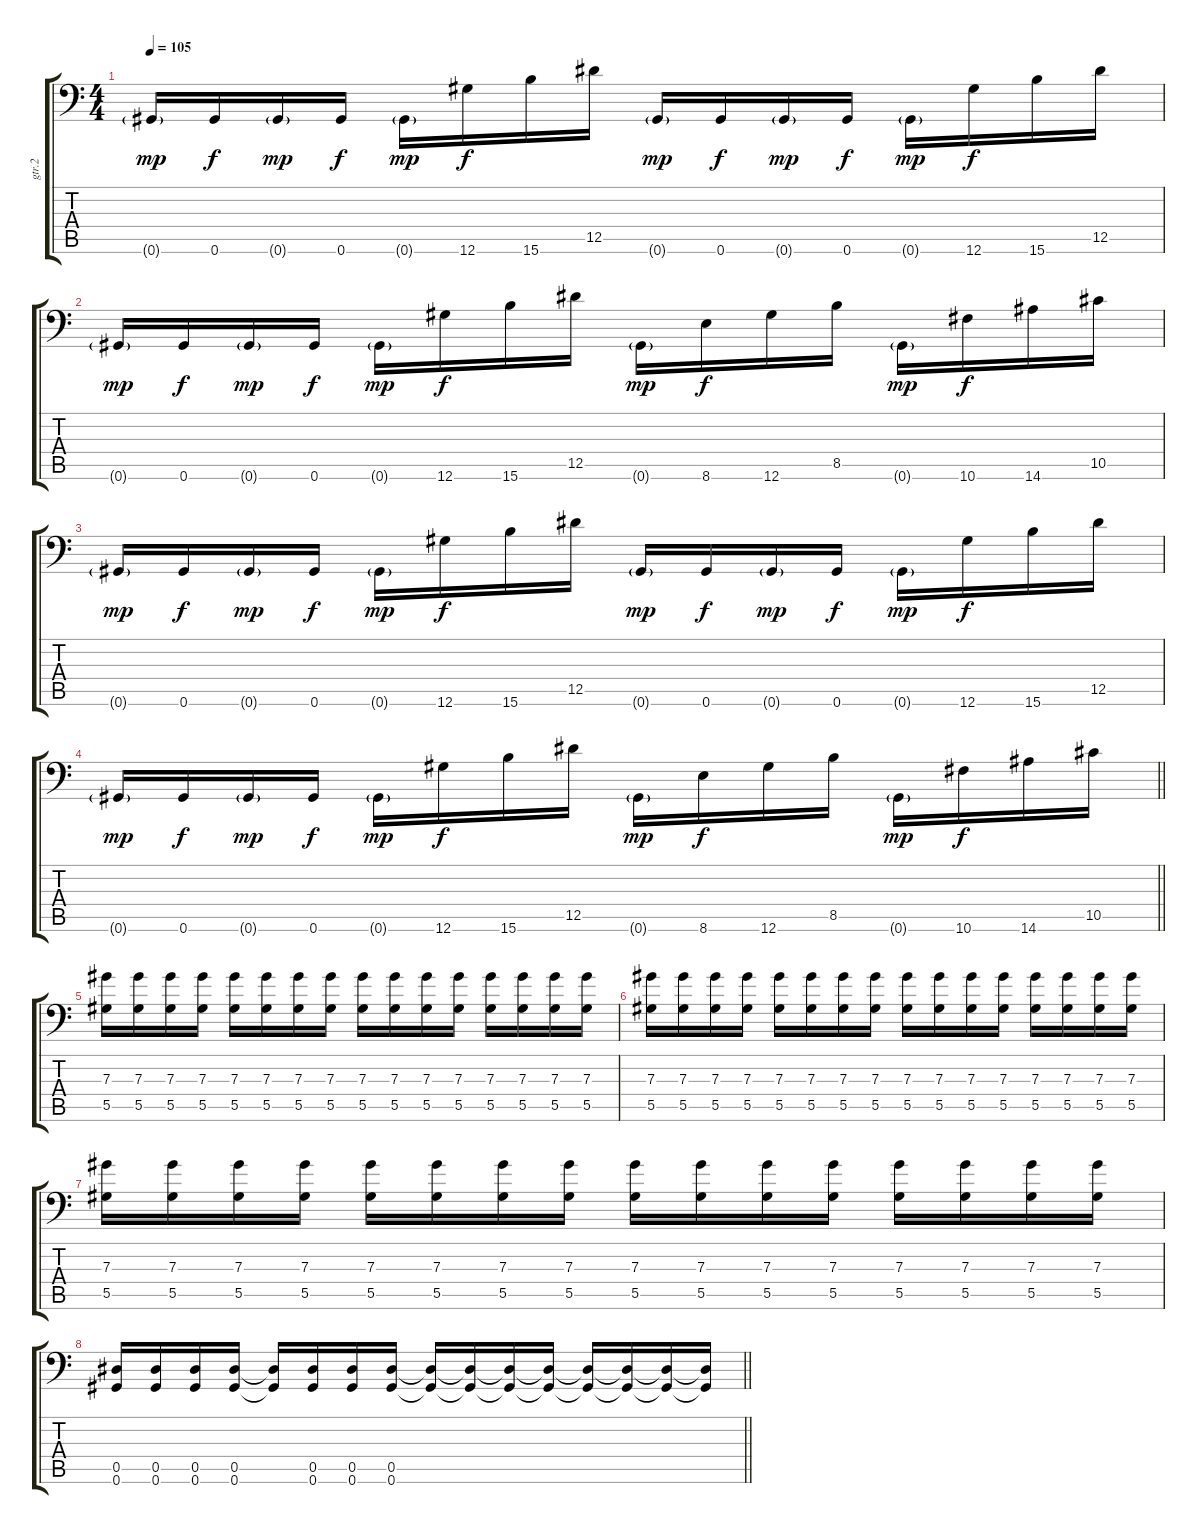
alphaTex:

\track ("gtr.2" "gtr.2") {instrument distortionguitar}
\staff {score tabs}
\tuning (Bb3 F3 Db3 Ab2 Eb2 Ab1) {hide}
\ts (4 4)
\tempo 105
\clef f4
\ks c
0.6{g}.16{dy mp} 0.6.16{dy f} 0.6{g}.16{dy mp} 0.6.16{dy f} 0.6{g}.16{dy mp} 12.6.16{dy f} 15.6.16 12.5.16 0.6{g}.16{dy mp} 0.6.16{dy f} 0.6{g}.16{dy mp} 0.6.16{dy f} 0.6{g}.16{dy mp} 12.6.16{dy f} 15.6.16 12.5.16 |
0.6{g}.16{dy mp} 0.6.16{dy f} 0.6{g}.16{dy mp} 0.6.16{dy f} 0.6{g}.16{dy mp} 12.6.16{dy f} 15.6.16 12.5.16 0.6{g}.16{dy mp} 8.6.16{dy f} 12.6.16 8.5.16 0.6{g}.16{dy mp} 10.6.16{dy f} 14.6.16 10.5.16 |
0.6{g}.16{dy mp} 0.6.16{dy f} 0.6{g}.16{dy mp} 0.6.16{dy f} 0.6{g}.16{dy mp} 12.6.16{dy f} 15.6.16 12.5.16 0.6{g}.16{dy mp} 0.6.16{dy f} 0.6{g}.16{dy mp} 0.6.16{dy f} 0.6{g}.16{dy mp} 12.6.16{dy f} 15.6.16 12.5.16 |
\barLineRight lightlight
0.6{g}.16{dy mp} 0.6.16{dy f} 0.6{g}.16{dy mp} 0.6.16{dy f} 0.6{g}.16{dy mp} 12.6.16{dy f} 15.6.16 12.5.16 0.6{g}.16{dy mp} 8.6.16{dy f} 12.6.16 8.5.16 0.6{g}.16{dy mp} 10.6.16{dy f} 14.6.16 10.5.16 |
\section ("" "")
(7.3 5.5).16 (7.3 5.5).16 (7.3 5.5).16 (7.3 5.5).16 (7.3 5.5).16 (7.3 5.5).16 (7.3 5.5).16 (7.3 5.5).16 (7.3 5.5).16 (7.3 5.5).16 (7.3 5.5).16 (7.3 5.5).16 (7.3 5.5).16 (7.3 5.5).16 (7.3 5.5).16 (7.3 5.5).16 |
(7.3 5.5).16 (7.3 5.5).16 (7.3 5.5).16 (7.3 5.5).16 (7.3 5.5).16 (7.3 5.5).16 (7.3 5.5).16 (7.3 5.5).16 (7.3 5.5).16 (7.3 5.5).16 (7.3 5.5).16 (7.3 5.5).16 (7.3 5.5).16 (7.3 5.5).16 (7.3 5.5).16 (7.3 5.5).16 |
(7.3 5.5).16 (7.3 5.5).16 (7.3 5.5).16 (7.3 5.5).16 (7.3 5.5).16 (7.3 5.5).16 (7.3 5.5).16 (7.3 5.5).16 (7.3 5.5).16 (7.3 5.5).16 (7.3 5.5).16 (7.3 5.5).16 (7.3 5.5).16 (7.3 5.5).16 (7.3 5.5).16 (7.3 5.5).16 |
\barLineRight lightlight
(0.5 0.6).16 (0.5 0.6).16 (0.5 0.6).16 (0.5 0.6).16 (0.5{t} 0.6{t}).16 (0.5 0.6).16 (0.5 0.6).16 (0.5 0.6).16 (0.5{t} 0.6{t}).16 (0.5{t} 0.6{t}).16 (0.5{t} 0.6{t}).16 (0.5{t} 0.6{t}).16 (0.5{t} 0.6{t}).16 (0.5{t} 0.6{t}).16 (0.5{t} 0.6{t}).16 (0.5{t} 0.6{t}).16
